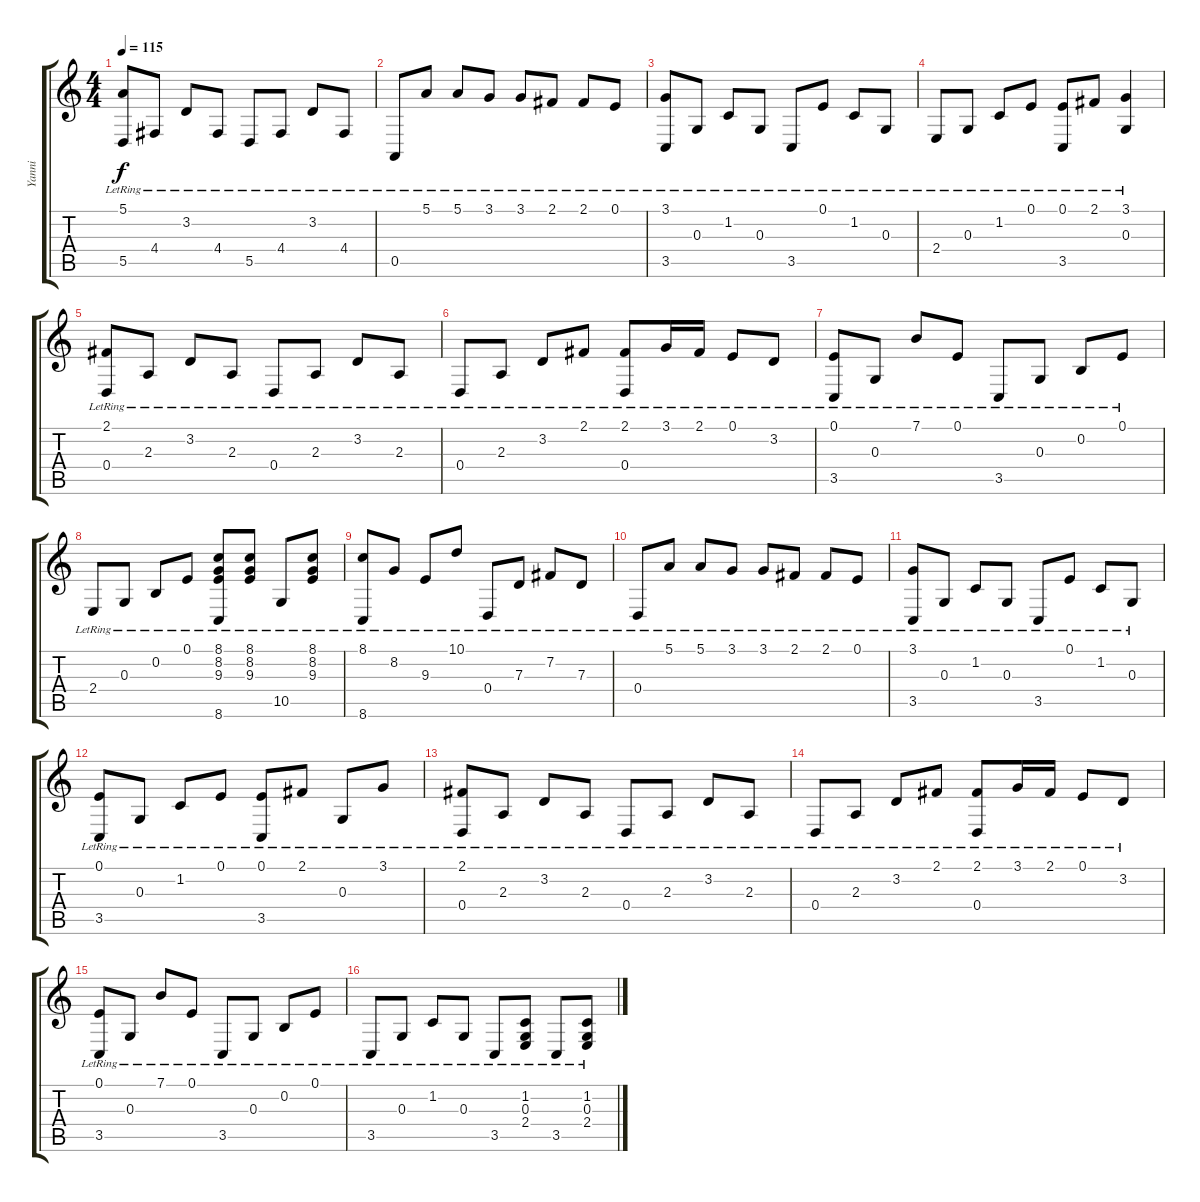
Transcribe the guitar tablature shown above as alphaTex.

\track ("Yanni" "Yanni") {instrument acousticgrandpiano}
\staff {score tabs}
\tuning (E4 B3 G3 D3 A2 E2) {hide}
\ts (4 4)
\tempo 115
\clef g2
\ks c
(5.1{lr} 5.5{lr}).8{dy f} 4.4{lr}.8 3.2{lr}.8 4.4{lr}.8 5.5{lr}.8 4.4{lr}.8 3.2{lr}.8 4.4{lr}.8 |
0.5{lr}.8 5.1{lr}.8 5.1{lr}.8 3.1{lr}.8 3.1{lr}.8 2.1{lr}.8 2.1{lr}.8 0.1{lr}.8 |
(3.1{lr} 3.5{lr}).8 0.3{lr}.8 1.2{lr}.8 0.3{lr}.8 3.5{lr}.8 0.1{lr}.8 1.2{lr}.8 0.3{lr}.8 |
2.4{lr}.8 0.3{lr}.8 1.2{lr}.8 0.1{lr}.8 (0.1{lr} 3.5{lr}).8 2.1{lr}.8 (3.1{lr} 0.3{lr}).4 |
(2.1{lr} 0.4{lr}).8 2.3{lr}.8 3.2{lr}.8 2.3{lr}.8 0.4{lr}.8 2.3{lr}.8 3.2{lr}.8 2.3{lr}.8 |
0.4{lr}.8 2.3{lr}.8 3.2{lr}.8 2.1{lr}.8 (2.1{lr} 0.4{lr}).8 3.1{lr}.16 2.1{lr}.16 0.1{lr}.8 3.2{lr}.8 |
(0.1{lr} 3.5{lr}).8 0.3{lr}.8 7.1{lr}.8 0.1{lr}.8 3.5{lr}.8 0.3{lr}.8 0.2{lr}.8 0.1{lr}.8 |
2.4{lr}.8 0.3{lr}.8 0.2{lr}.8 0.1{lr}.8 (8.1{lr} 8.2{lr} 9.3{lr} 8.6{lr}).8 (8.1{lr} 8.2{lr} 9.3{lr}).8 10.5{lr}.8 (8.1{lr} 8.2{lr} 9.3{lr}).8 |
(8.1{lr} 8.6{lr}).8 8.2{lr}.8 9.3{lr}.8 10.1{lr}.8 0.4{lr}.8 7.3{lr}.8 7.2{lr}.8 7.3{lr}.8 |
0.4{lr}.8 5.1{lr}.8 5.1{lr}.8 3.1{lr}.8 3.1{lr}.8 2.1{lr}.8 2.1{lr}.8 0.1{lr}.8 |
(3.1{lr} 3.5{lr}).8 0.3{lr}.8 1.2{lr}.8 0.3{lr}.8 3.5{lr}.8 0.1{lr}.8 1.2{lr}.8 0.3{lr}.8 |
(0.1{lr} 3.5{lr}).8 0.3{lr}.8 1.2{lr}.8 0.1{lr}.8 (0.1{lr} 3.5{lr}).8 2.1{lr}.8 0.3{lr}.8 3.1{lr}.8 |
(2.1{lr} 0.4{lr}).8 2.3{lr}.8 3.2{lr}.8 2.3{lr}.8 0.4{lr}.8 2.3{lr}.8 3.2{lr}.8 2.3{lr}.8 |
0.4{lr}.8 2.3{lr}.8 3.2{lr}.8 2.1{lr}.8 (2.1{lr} 0.4{lr}).8 3.1{lr}.16 2.1{lr}.16 0.1{lr}.8 3.2{lr}.8 |
(0.1{lr} 3.5{lr}).8 0.3{lr}.8 7.1{lr}.8 0.1{lr}.8 3.5{lr}.8 0.3{lr}.8 0.2{lr}.8 0.1{lr}.8 |
3.5{lr}.8 0.3{lr}.8 1.2{lr}.8 0.3{lr}.8 3.5{lr}.8 (1.2{lr} 0.3{lr} 2.4{lr}).8 3.5{lr}.8 (1.2{lr} 0.3{lr} 2.4{lr}).8
